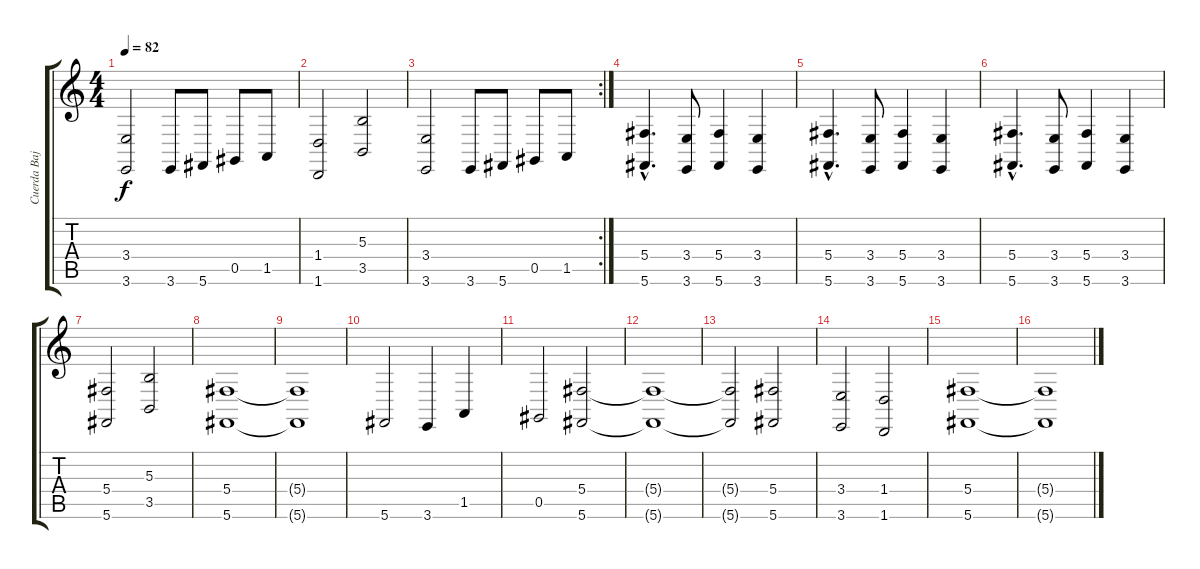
\track ("Cuerda Bajo" "Cuerda Baj") {instrument synthstrings2}
\staff {score tabs}
\tuning (Eb4 Bb3 Gb3 Db3 Ab2 Db2) {hide}
\ts (4 4)
\tempo 82
\clef g2
\ks c
(3.4 3.6).2{dy f} 3.6.8 5.6.8 0.5.8 1.5.8 |
(1.4 1.6).2 (5.3 3.5).2 |
\rc 2
(3.4 3.6).2 3.6.8 5.6.8 0.5.8 1.5.8 |
(5.4{hac} 5.6{hac}).4{d} (3.4 3.6).8 (5.4 5.6).4 (3.4 3.6).4 |
(5.4{hac} 5.6{hac}).4{d} (3.4 3.6).8 (5.4 5.6).4 (3.4 3.6).4 |
(5.4{hac} 5.6{hac}).4{d} (3.4 3.6).8 (5.4 5.6).4 (3.4 3.6).4 |
(5.4 5.6).2 (5.3 3.5).2 |
(5.4 5.6).1 |
(5.4{t} 5.6{t}).1 |
5.6.2 3.6.4 1.5.4 |
0.5.2 (5.4 5.6).2 |
(5.4{t} 5.6{t}).1 |
(5.4{t} 5.6{t}).2 (5.4 5.6).2 |
(3.4 3.6).2 (1.4 1.6).2 |
(5.4 5.6).1 |
(5.4{t} 5.6{t}).1
